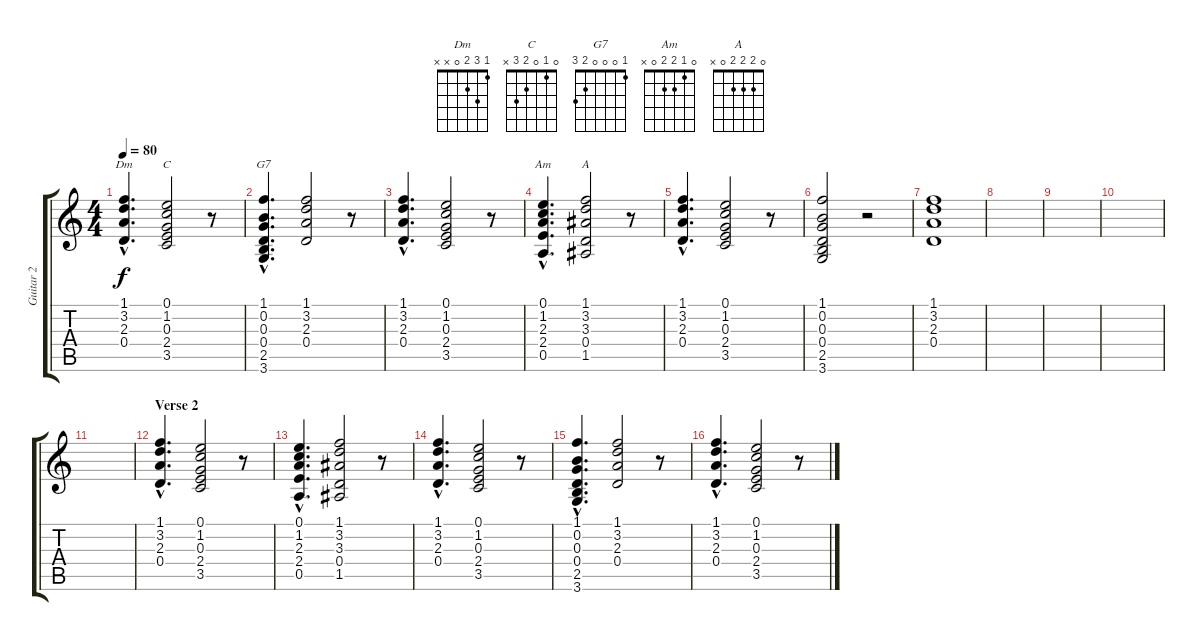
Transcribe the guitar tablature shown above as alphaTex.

\track ("Guitar 2" "Guitar 2") {instrument electricguitarclean}
\staff {score tabs}
\tuning (E4 B3 G3 D3 A2 E2) {hide}
\chord ("Dm" 1 3 2 0 x x)
\chord ("C" 0 1 0 2 3 x)
\chord ("G7" 1 0 0 0 2 3)
\chord ("Am" 0 1 2 2 0 x)
\chord ("A" 0 2 2 2 0 x)
\ts (4 4)
\tempo 80
\clef g2
\ks c
(1.1{hac} 3.2{hac} 2.3{hac} 0.4{hac}).4{d ch "Dm" dy f} (0.1 1.2 0.3 2.4 3.5).2{ch "C"} r.8 |
(1.1{hac} 0.2{hac} 0.3{hac} 0.4{hac} 2.5{hac} 3.6{hac}).4{d ch "G7"} (1.1 3.2 2.3 0.4).2 r.8 |
(1.1{hac} 3.2{hac} 2.3{hac} 0.4{hac}).4{d} (0.1 1.2 0.3 2.4 3.5).2 r.8 |
(0.1{hac} 1.2{hac} 2.3{hac} 2.4{hac} 0.5{hac}).4{d ch "Am"} (1.1 3.2 3.3 0.4 1.5).2{ch "A"} r.8 |
(1.1{hac} 3.2{hac} 2.3{hac} 0.4{hac}).4{d} (0.1 1.2 0.3 2.4 3.5).2 r.8 |
(1.1 0.2 0.3 0.4 2.5 3.6).2 r.2 |
(1.1 3.2 2.3 0.4).1 |
|
|
|
|
\section ("" "Verse 2")
(1.1{hac} 3.2{hac} 2.3{hac} 0.4{hac}).4{d} (0.1 1.2 0.3 2.4 3.5).2 r.8 |
(0.1{hac} 1.2{hac} 2.3{hac} 2.4{hac} 0.5{hac}).4{d} (1.1 3.2 3.3 0.4 1.5).2 r.8 |
(1.1{hac} 3.2{hac} 2.3{hac} 0.4{hac}).4{d} (0.1 1.2 0.3 2.4 3.5).2 r.8 |
(1.1{hac} 0.2{hac} 0.3{hac} 0.4{hac} 2.5{hac} 3.6{hac}).4{d} (1.1 3.2 2.3 0.4).2 r.8 |
(1.1{hac} 3.2{hac} 2.3{hac} 0.4{hac}).4{d} (0.1 1.2 0.3 2.4 3.5).2 r.8
